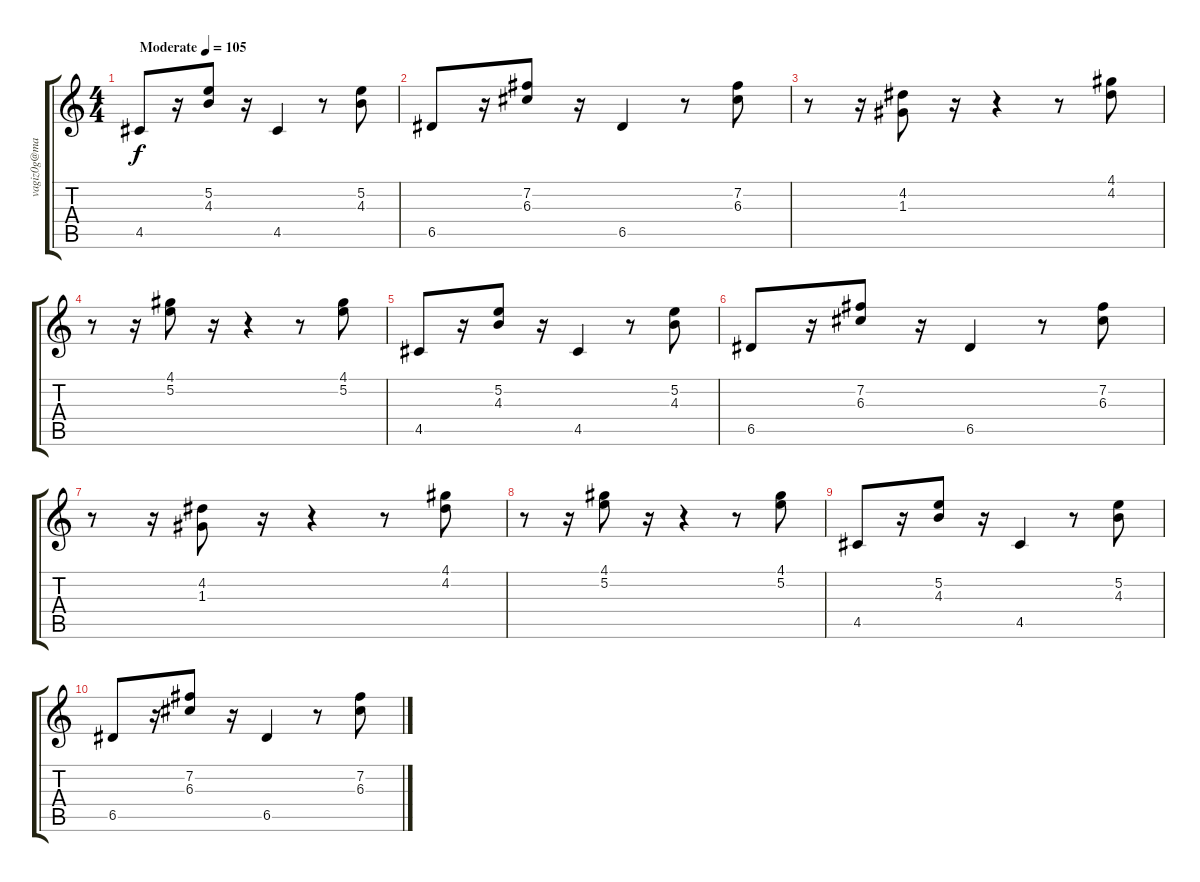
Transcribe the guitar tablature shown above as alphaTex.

\track ("" "vagiz0g@ma") {solo instrument electricguitarmuted}
\staff {score tabs}
\tuning (E4 B3 G3 D3 A2 E2) {hide}
\ts (4 4)
\tempo (105 "Moderate")
\clef g2
\ks c
4.5.8{dy f instrument electricguitarmuted} r.16 (5.2 4.3).8 r.16 4.5.4 r.8 (5.2 4.3).8 |
6.5.8 r.16 (7.2 6.3).8 r.16 6.5.4 r.8 (7.2 6.3).8 |
r.8 r.16 (4.2 1.3).8 r.16 r.4 r.8 (4.1 4.2).8 |
r.8 r.16 (4.1 5.2).8 r.16 r.4 r.8 (4.1 5.2).8 |
4.5.8 r.16 (5.2 4.3).8 r.16 4.5.4 r.8 (5.2 4.3).8 |
6.5.8 r.16 (7.2 6.3).8 r.16 6.5.4 r.8 (7.2 6.3).8 |
r.8 r.16 (4.2 1.3).8 r.16 r.4 r.8 (4.1 4.2).8 |
r.8 r.16 (4.1 5.2).8 r.16 r.4 r.8 (4.1 5.2).8 |
4.5.8 r.16 (5.2 4.3).8 r.16 4.5.4 r.8 (5.2 4.3).8 |
6.5.8 r.16 (7.2 6.3).8 r.16 6.5.4 r.8 (7.2 6.3).8
